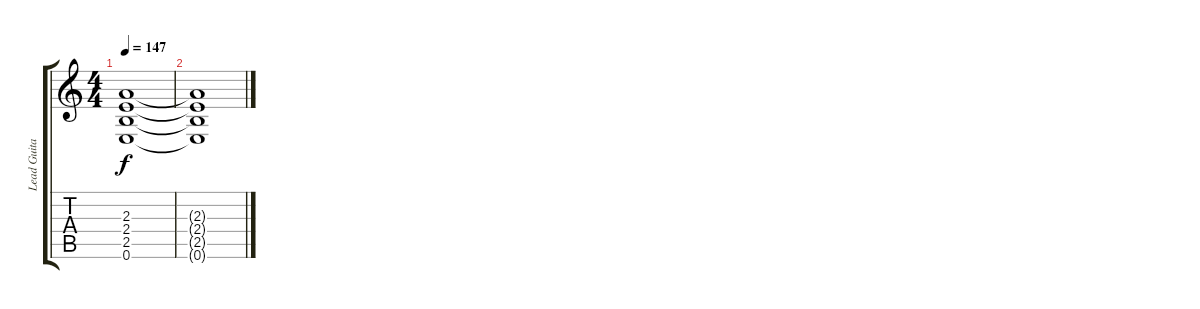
\track ("Lead Guitar" "Lead Guita") {instrument overdrivenguitar}
\staff {score tabs}
\tuning (E4 B3 G3 D3 A2 E2) {hide}
\ts (4 4)
\tempo 147
\clef g2
\ks c
(2.3{t} 2.4{t} 2.5{t} 0.6{t}).1{dy f volume 0} |
(2.3{t} 2.4{t} 2.5{t} 0.6{t}).1
